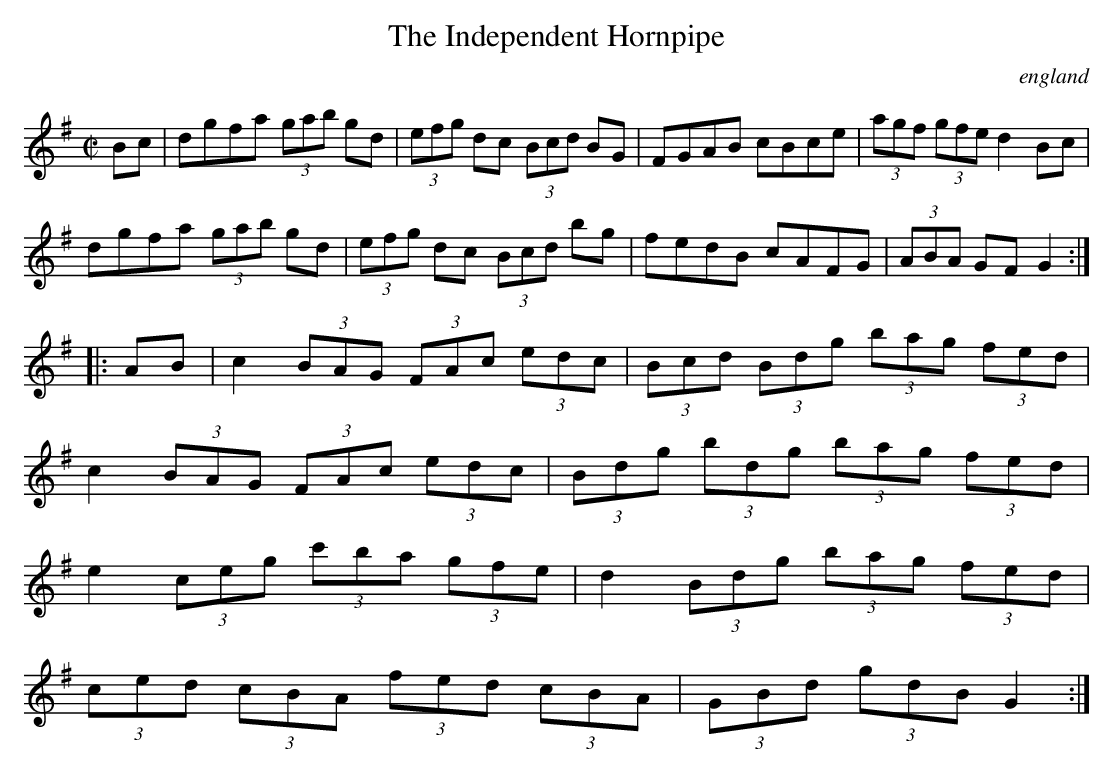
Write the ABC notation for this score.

X:1
T:Independent Hornpipe, The
O:england
M:C|
K:G
Bc|dgfa (3gab gd|(3efg dc (3Bcd BG|FGAB cBce|(3agf (3gfe d2Bc|
dgfa (3gab gd|(3efg dc (3Bcd bg|fedB cAFG|(3ABA GF G2:|
|:AB|c2 (3BAG (3FAc (3edc|(3Bcd (3Bdg (3bag (3fed|
c2 (3BAG (3FAc (3edc|(3Bdg (3bdg (3bag (3fed|
e2 (3ceg (3c'ba (3gfe|d2 (3Bdg (3bag (3fed|
(3ced (3cBA (3fed (3cBA|(3GBd (3gdB G2:|
